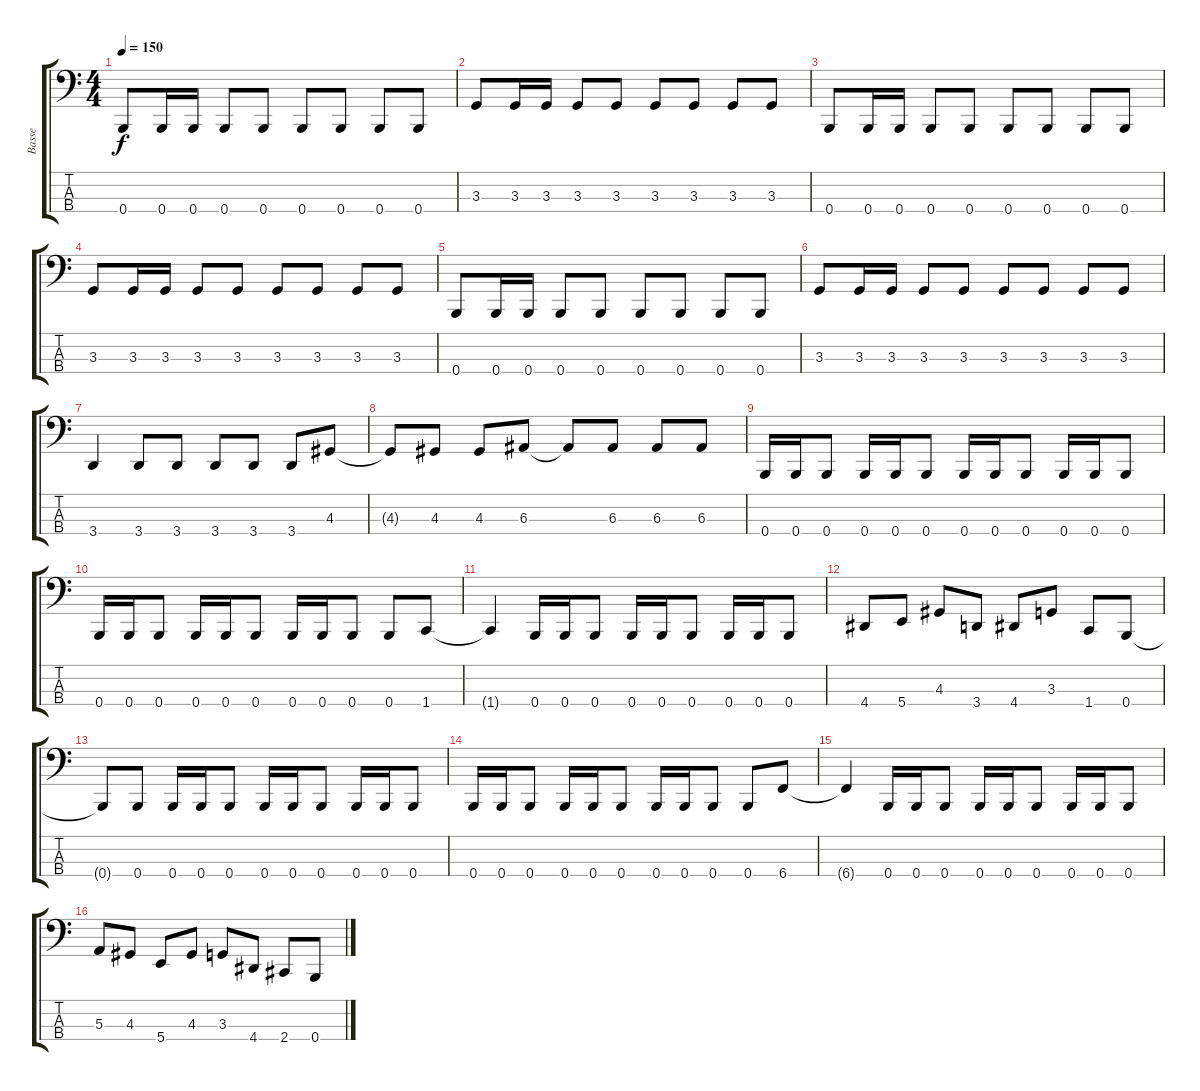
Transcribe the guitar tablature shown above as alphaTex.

\track ("Basse" "Basse") {instrument electricbasspick}
\staff {score tabs}
\tuning (D2 A1 E1 B0) {hide}
\ts (4 4)
\tempo 150
\clef f4
\ks c
0.4.8{dy f} 0.4.16 0.4.16 0.4.8 0.4.8 0.4.8 0.4.8 0.4.8 0.4.8 |
3.3.8 3.3.16 3.3.16 3.3.8 3.3.8 3.3.8 3.3.8 3.3.8 3.3.8 |
0.4.8 0.4.16 0.4.16 0.4.8 0.4.8 0.4.8 0.4.8 0.4.8 0.4.8 |
3.3.8 3.3.16 3.3.16 3.3.8 3.3.8 3.3.8 3.3.8 3.3.8 3.3.8 |
0.4.8 0.4.16 0.4.16 0.4.8 0.4.8 0.4.8 0.4.8 0.4.8 0.4.8 |
3.3.8 3.3.16 3.3.16 3.3.8 3.3.8 3.3.8 3.3.8 3.3.8 3.3.8 |
3.4.4 3.4.8 3.4.8 3.4.8 3.4.8 3.4.8 4.3.8 |
4.3{t}.8 4.3.8 4.3.8 6.3.8 6.3{t}.8 6.3.8 6.3.8 6.3.8 |
0.4.16 0.4.16 0.4.8 0.4.16 0.4.16 0.4.8 0.4.16 0.4.16 0.4.8 0.4.16 0.4.16 0.4.8 |
0.4.16 0.4.16 0.4.8 0.4.16 0.4.16 0.4.8 0.4.16 0.4.16 0.4.8 0.4.8 1.4.8 |
1.4{t}.4 0.4.16 0.4.16 0.4.8 0.4.16 0.4.16 0.4.8 0.4.16 0.4.16 0.4.8 |
4.4.8 5.4.8 4.3.8 3.4.8 4.4.8 3.3.8 1.4.8 0.4.8 |
0.4{t}.8 0.4.8 0.4.16 0.4.16 0.4.8 0.4.16 0.4.16 0.4.8 0.4.16 0.4.16 0.4.8 |
0.4.16 0.4.16 0.4.8 0.4.16 0.4.16 0.4.8 0.4.16 0.4.16 0.4.8 0.4.8 6.4.8 |
6.4{t}.4 0.4.16 0.4.16 0.4.8 0.4.16 0.4.16 0.4.8 0.4.16 0.4.16 0.4.8 |
5.3.8 4.3.8 5.4.8 4.3.8 3.3.8 4.4.8 2.4.8 0.4.8
